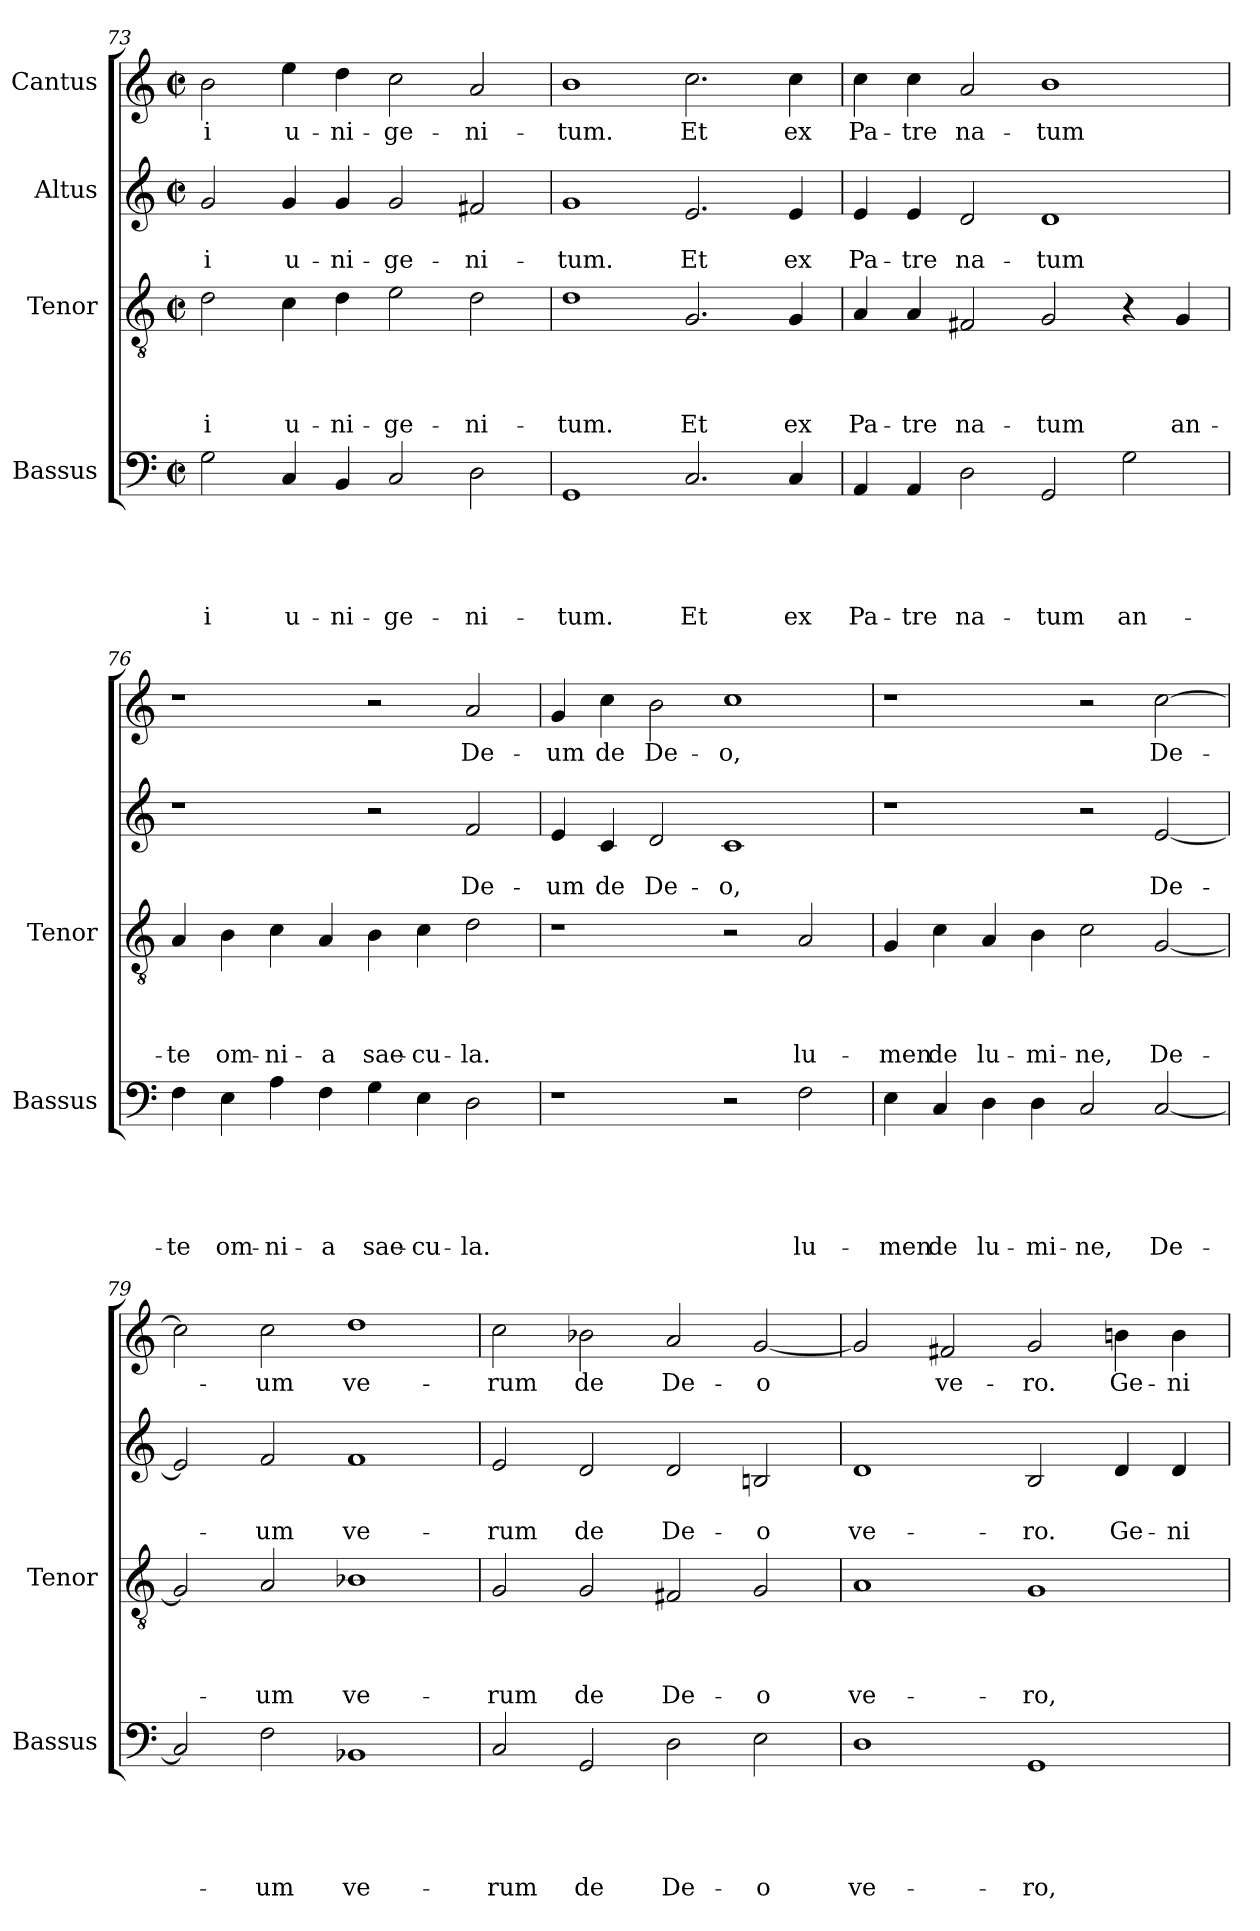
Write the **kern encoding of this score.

**kern	**text	**text	**text	**text	**text	**kern	**text	**text	**text	**text	**kern	**text	**text	**kern	**text
*part4	*part4	*part4	*part4	*part4	*part4	*part3	*part3	*part3	*part3	*part3	*part2	*part2	*part2	*part1	*part1
*staff4	*staff4	*staff4	*staff4	*staff4	*staff4	*staff3	*staff3	*staff3	*staff3	*staff3	*staff2	*staff2	*staff2	*staff1	*staff1
*I"Bassus	*	*	*	*	*	*I"Tenor	*	*	*	*	*I"Altus	*	*	*I"Cantus	*
*I'Bassus	*	*	*	*	*	*I'Tenor	*	*	*	*	*	*	*	*	*
*clefF4	*	*	*	*	*	*clefGv2	*	*	*	*	*clefG2	*	*	*clefG2	*
*k[]	*	*	*	*	*	*k[]	*	*	*	*	*k[]	*	*	*k[]	*
*C:	*	*	*	*	*	*C:	*	*	*	*	*C:	*	*	*C:	*
*M2/2	*	*	*	*	*	*M2/2	*	*	*	*	*M2/2	*	*	*M2/2	*
*met(c|)	*	*	*	*	*	*met(c|)	*	*	*	*	*met(c|)	*	*	*met(c|)	*
=73	=73	=73	=73	=73	=73	=73	=73	=73	=73	=73	=73	=73	=73	=73	=73
!	!	!	!	!	!LO:LY:b	!	!	!	!	!LO:LY:b	!	!	!LO:LY:b	!	!LO:LY:b
2G\	.	.	.	.	-i	2d\	.	.	.	-i	2g/	.	-i	2b\	-i
!	!	!	!	!	!LO:LY:b	!	!	!	!	!LO:LY:b	!	!	!LO:LY:b	!	!LO:LY:b
4C/	.	.	.	.	u-	4c\	.	.	.	u-	4g/	.	u-	4ee\	u-
!	!	!	!	!	!LO:LY:b	!	!	!	!	!LO:LY:b	!	!	!LO:LY:b	!	!LO:LY:b
4BB/	.	.	.	.	-ni-	4d\	.	.	.	-ni-	4g/	.	-ni-	4dd\	-ni-
!	!	!	!	!	!LO:LY:b:rj	!	!	!	!	!LO:LY:b:rj	!	!	!LO:LY:b:rj	!	!LO:LY:b:rj
2C/	.	.	.	.	-ge-	2e\	.	.	.	-ge-	2g/	.	-ge-	2cc\	-ge-
!	!	!	!	!	!LO:LY:b	!	!	!	!	!LO:LY:b	!	!	!LO:LY:b	!	!LO:LY:b
2D\	.	.	.	.	-ni-	2d\	.	.	.	-ni-	2f#X/	.	-ni-	2a/	-ni-
=74	=74	=74	=74	=74	=74	=74	=74	=74	=74	=74	=74	=74	=74	=74	=74
!	!	!	!	!	!LO:LY:b	!	!	!	!	!LO:LY:b	!	!	!LO:LY:b	!	!LO:LY:b
1GG	.	.	.	.	-tum.	1d	.	.	.	-tum.	1g	.	-tum.	1b	-tum.
!	!	!	!	!	!LO:LY:b	!	!	!	!	!LO:LY:b	!	!	!LO:LY:b	!	!LO:LY:b
2.C/	.	.	.	.	Et	2.G/	.	.	.	Et	2.e/	.	Et	2.cc\	Et
!	!	!	!	!	!LO:LY:b	!	!	!	!	!LO:LY:b	!	!	!LO:LY:b	!	!LO:LY:b
4C/	.	.	.	.	ex	4G/	.	.	.	ex	4e/	.	ex	4cc\	ex
=75	=75	=75	=75	=75	=75	=75	=75	=75	=75	=75	=75	=75	=75	=75	=75
!	!	!	!	!	!LO:LY:b	!	!	!	!	!LO:LY:b	!	!	!LO:LY:b	!	!LO:LY:b
4AA/	.	.	.	.	Pa-	4A/	.	.	.	Pa-	4e/	.	Pa-	4cc\	Pa-
!	!	!	!	!	!LO:LY:b:rj	!	!	!	!	!LO:LY:b:rj	!	!	!LO:LY:b:rj	!	!LO:LY:b:rj
4AA/	.	.	.	.	-tre	4A/	.	.	.	-tre	4e/	.	-tre	4cc\	-tre
!	!	!	!	!	!LO:LY:b	!	!	!	!	!LO:LY:b	!	!	!LO:LY:b	!	!LO:LY:b
2D\	.	.	.	.	na-	2F#X/	.	.	.	na-	2d/	.	na-	2a/	na-
!	!	!	!	!	!LO:LY:b	!	!	!	!	!LO:LY:b	!	!	!LO:LY:b	!	!LO:LY:b
2GG/	.	.	.	.	-tum	2G/	.	.	.	-tum	1d	.	-tum	1b	-tum
!	!	!	!	!	!LO:LY:b	!	!	!	!	!	!	!	!	!	!
2G\	.	.	.	.	an-	4r	.	.	.	.	.	.	.	.	.
!	!	!	!	!	!	!	!	!	!	!LO:LY:b	!	!	!	!	!
.	.	.	.	.	.	4G/	.	.	.	an-	.	.	.	.	.
!!LO:LB:g=z
=76	=76	=76	=76	=76	=76	=76	=76	=76	=76	=76	=76	=76	=76	=76	=76
!	!	!	!	!	!LO:LY:b	!	!	!	!	!LO:LY:b	!	!	!	!	!
4F\	.	.	.	.	-te	4A/	.	.	.	-te	1r	.	.	1r	.
!	!	!	!	!	!LO:LY:b	!	!	!	!	!LO:LY:b	!	!	!	!	!
4E\	.	.	.	.	om-	4B\	.	.	.	om-	.	.	.	.	.
!	!	!	!	!	!LO:LY:b:rj	!	!	!	!	!LO:LY:b:rj	!	!	!	!	!
4A\	.	.	.	.	-ni-	4c\	.	.	.	-ni-	.	.	.	.	.
!	!	!	!	!	!LO:LY:b	!	!	!	!	!LO:LY:b	!	!	!	!	!
4F\	.	.	.	.	-a	4A/	.	.	.	-a	.	.	.	.	.
!	!	!	!	!	!LO:LY:b	!	!	!	!	!LO:LY:b	!	!	!	!	!
4G\	.	.	.	.	sae-	4B\	.	.	.	sae-	2r	.	.	2r	.
!	!	!	!	!	!LO:LY:b	!	!	!	!	!LO:LY:b	!	!	!	!	!
4E\	.	.	.	.	-cu-	4c\	.	.	.	-cu-	.	.	.	.	.
!	!	!	!	!	!LO:LY:b	!	!	!	!	!LO:LY:b	!	!	!LO:LY:b	!	!LO:LY:b
2D\	.	.	.	.	-la.	2d\	.	.	.	-la.	2f/	.	De-	2a/	De-
=77	=77	=77	=77	=77	=77	=77	=77	=77	=77	=77	=77	=77	=77	=77	=77
!	!	!	!	!	!	!	!	!	!	!	!	!	!LO:LY:b	!	!LO:LY:b
1r	.	.	.	.	.	1r	.	.	.	.	4e/	.	-um	4g/	-um
!	!	!	!	!	!	!	!	!	!	!	!	!	!LO:LY:b	!	!LO:LY:b
.	.	.	.	.	.	.	.	.	.	.	4c/	.	de	4cc\	de
!	!	!	!	!	!	!	!	!	!	!	!	!	!LO:LY:b	!	!LO:LY:b
.	.	.	.	.	.	.	.	.	.	.	2d/	.	De-	2b\	De-
!	!	!	!	!	!	!	!	!	!	!	!	!	!LO:LY:b	!	!LO:LY:b
2r	.	.	.	.	.	2r	.	.	.	.	1c	.	-o,	1cc	-o,
!	!	!	!	!	!LO:LY:b	!	!	!	!	!LO:LY:b	!	!	!	!	!
2F\	.	.	.	.	lu-	2A/	.	.	.	lu-	.	.	.	.	.
=78	=78	=78	=78	=78	=78	=78	=78	=78	=78	=78	=78	=78	=78	=78	=78
!	!	!	!	!	!LO:LY:b	!	!	!	!	!LO:LY:b	!	!	!	!	!
4E\	.	.	.	.	-men	4G/	.	.	.	-men	1r	.	.	1r	.
!	!	!	!	!	!LO:LY:b	!	!	!	!	!LO:LY:b	!	!	!	!	!
4C/	.	.	.	.	de	4c\	.	.	.	de	.	.	.	.	.
!	!	!	!	!	!LO:LY:b	!	!	!	!	!LO:LY:b	!	!	!	!	!
4D\	.	.	.	.	lu-	4A/	.	.	.	lu-	.	.	.	.	.
!	!	!	!	!	!LO:LY:b	!	!	!	!	!LO:LY:b	!	!	!	!	!
4D\	.	.	.	.	-mi-	4B\	.	.	.	-mi-	.	.	.	.	.
!	!	!	!	!	!LO:LY:b:rj	!	!	!	!	!LO:LY:b:rj	!	!	!	!	!
2C/	.	.	.	.	-ne,	2c\	.	.	.	-ne,	2r	.	.	2r	.
!	!	!	!	!	!LO:LY:b	!	!	!	!	!LO:LY:b	!	!	!LO:LY:b	!	!LO:LY:b
[<2C/	.	.	.	.	De-	[<2G/	.	.	.	De-	[<2e/	.	De-	[>2cc\	De-
=79	=79	=79	=79	=79	=79	=79	=79	=79	=79	=79	=79	=79	=79	=79	=79
2C/]	.	.	.	.	.	2G/]	.	.	.	.	2e/]	.	.	2cc\]	.
!	!	!	!	!	!LO:LY:b	!	!	!	!	!LO:LY:b	!	!	!LO:LY:b	!	!LO:LY:b
2F\	.	.	.	.	-um	2A/	.	.	.	-um	2f/	.	-um	2cc\	-um
!	!	!	!	!	!LO:LY:b	!	!	!	!	!LO:LY:b	!	!	!LO:LY:b	!	!LO:LY:b
1BB-X	.	.	.	.	ve-	1B-X	.	.	.	ve-	1f	.	ve-	1dd	ve-
=80	=80	=80	=80	=80	=80	=80	=80	=80	=80	=80	=80	=80	=80	=80	=80
!	!	!	!	!	!LO:LY:b	!	!	!	!	!LO:LY:b	!	!	!LO:LY:b	!	!LO:LY:b
2C/	.	.	.	.	-rum	2G/	.	.	.	-rum	2e/	.	-rum	2cc\	-rum
!	!	!	!	!	!LO:LY:b	!	!	!	!	!LO:LY:b	!	!	!LO:LY:b	!	!LO:LY:b
2GG/	.	.	.	.	de	2G/	.	.	.	de	2d/	.	de	2b-X\	de
!	!	!	!	!	!LO:LY:b	!	!	!	!	!LO:LY:b	!	!	!LO:LY:b	!	!LO:LY:b
2D\	.	.	.	.	De-	2F#X/	.	.	.	De-	2d/	.	De-	2a/	De-
!	!	!	!	!	!LO:LY:b	!	!	!	!	!LO:LY:b	!	!	!LO:LY:b	!	!LO:LY:b
2E\	.	.	.	.	-o	2G/	.	.	.	-o	2Bn/	.	-o	[>2g/	-o
!!LO:PB:g=z
=81	=81	=81	=81	=81	=81	=81	=81	=81	=81	=81	=81	=81	=81	=81	=81
!	!	!	!	!	!LO:LY:b	!	!	!	!	!LO:LY:b	!	!	!LO:LY:b	!	!
1D	.	.	.	.	ve-	1A	.	.	.	ve-	1d	.	ve-	2g/]	.
!	!	!	!	!	!	!	!	!	!	!	!	!	!	!	!LO:LY:b
.	.	.	.	.	.	.	.	.	.	.	.	.	.	2f#X/	ve-
!	!	!	!	!	!LO:LY:b	!	!	!	!	!LO:LY:b	!	!	!LO:LY:b	!	!LO:LY:b
1GG	.	.	.	.	-ro,	1G	.	.	.	-ro,	2B/	.	-ro.	2g/	-ro.
!	!	!	!	!	!	!	!	!	!	!	!	!	!LO:LY:b	!	!LO:LY:b
.	.	.	.	.	.	.	.	.	.	.	4d/	.	Ge-	4bn\	Ge-
!	!	!	!	!	!	!	!	!	!	!	!	!	!LO:LY:b	!	!LO:LY:b
.	.	.	.	.	.	.	.	.	.	.	4d/	.	-ni-	4b\	-ni-
=	=	=	=	=	=	=	=	=	=	=	=	=	=	=	=
*-	*-	*-	*-	*-	*-	*-	*-	*-	*-	*-	*-	*-	*-	*-	*-
